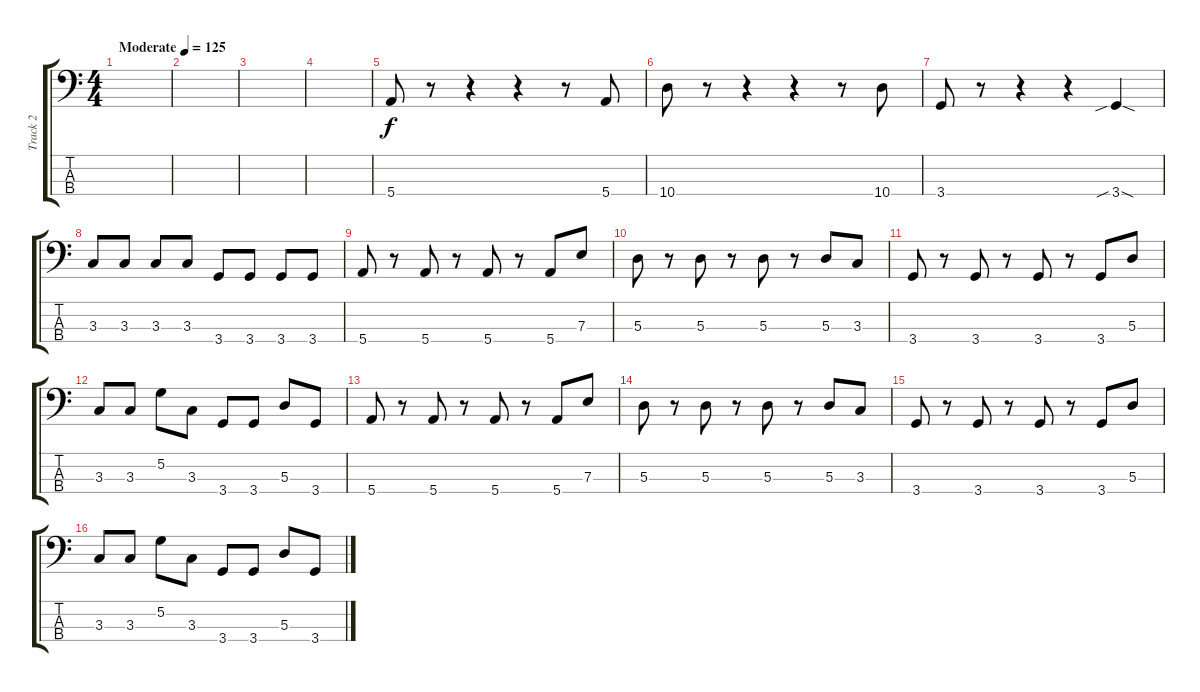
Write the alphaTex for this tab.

\track ("Track 2" "Track 2") {instrument electricbassfinger}
\staff {score tabs}
\tuning (G2 D2 A1 E1) {hide}
\ts (4 4)
\tempo (125 "Moderate")
\clef f4
\ks c
|
|
|
|
5.4.8 r.8 r.4 r.4 r.8 5.4.8 |
10.4.8 r.8 r.4 r.4 r.8 10.4.8 |
3.4.8 r.8 r.4 r.4 3.4{sib sod}.4 |
3.3.8 3.3.8 3.3.8 3.3.8 3.4.8 3.4.8 3.4.8 3.4.8 |
5.4.8{txt ""} r.8 5.4.8 r.8 5.4.8 r.8 5.4.8 7.3.8 |
5.3.8 r.8 5.3.8 r.8 5.3.8 r.8 5.3.8 3.3.8 |
3.4.8 r.8 3.4.8 r.8 3.4.8 r.8 3.4.8 5.3.8 |
3.3.8 3.3.8 5.2.8 3.3.8 3.4.8 3.4.8 5.3.8 3.4.8 |
5.4.8 r.8 5.4.8 r.8 5.4.8 r.8 5.4.8 7.3.8 |
5.3.8{txt ""} r.8 5.3.8 r.8 5.3.8 r.8 5.3.8 3.3.8 |
3.4.8 r.8 3.4.8 r.8 3.4.8 r.8 3.4.8 5.3.8 |
3.3.8 3.3.8 5.2.8 3.3.8 3.4.8 3.4.8 5.3.8 3.4.8
